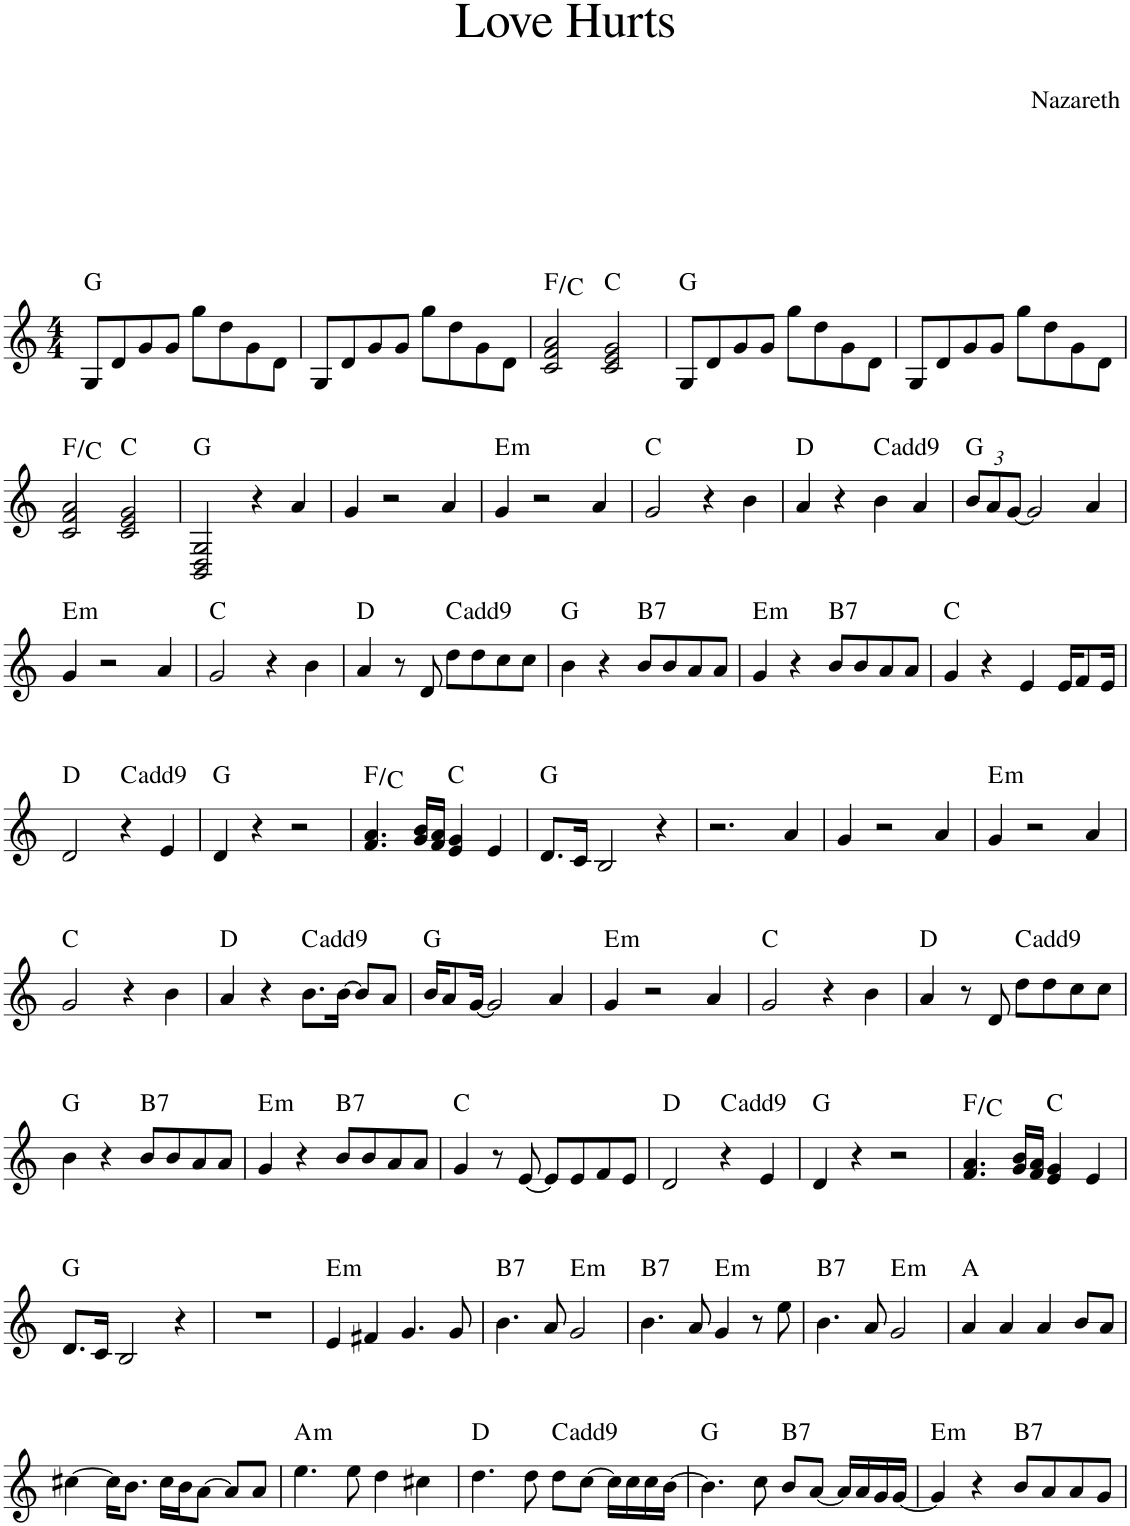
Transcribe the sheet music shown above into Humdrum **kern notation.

**kern	**harte
*part1	*part1
*staff1	*
*I"Piano	*
*I'Pno.	*
*clefG2	*
*k[]	*
*M4/4	*
=1	=1
8G/L	G:maj
8d/	.
8g/	.
8g/J	.
8gg\L	.
8dd\	.
8g\	.
8d\J	.
=2	=2
8G/L	.
8d/	.
8g/	.
8g/J	.
8gg\L	.
8dd\	.
8g\	.
8d\J	.
=3	=3
2c/ 2f/ 2a/	F:maj/5
2c/ 2e/ 2g/	C:maj
=4	=4
8G/L	G:maj
8d/	.
8g/	.
8g/J	.
8gg\L	.
8dd\	.
8g\	.
8d\J	.
=5	=5
8G/L	.
8d/	.
8g/	.
8g/J	.
8gg\L	.
8dd\	.
8g\	.
8d\J	.
!!LO:LB:g=z
=6	=6
2c/ 2f/ 2a/	F:maj/5
2c/ 2e/ 2g/	C:maj
=7	=7
2BB/ 2D/ 2G/	G:maj
4r	.
4a/	.
=8	=8
4g/	.
2r	.
4a/	.
=9	=9
!	!LO:H:kt=m
4g/	E:min
2r	.
4a/	.
=10	=10
2g/	C:maj
4r	.
4b\	.
=11	=11
4a/	D:maj
4r	.
4b\	C:maj(9)
4a/	.
=12	=12
*Xbrackettup	*
12b/L	G:maj
12a/	.
[12g/J	.
2g/]	.
4a/	.
!!LO:LB:g=z
=13	=13
!	!LO:H:kt=m
4g/	E:min
2r	.
4a/	.
=14	=14
2g/	C:maj
4r	.
4b\	.
=15	=15
4a/	D:maj
8r	.
8d/	.
8dd\L	C:maj(9)
8dd\	.
8cc\	.
8cc\J	.
=16	=16
4b\	G:maj
4r	.
!	!LO:H:kt=7
8b/L	B:7
8b/	.
8a/	.
8a/J	.
=17	=17
!	!LO:H:kt=m
4g/	E:min
4r	.
!	!LO:H:kt=7
8b/L	B:7
8b/	.
8a/	.
8a/J	.
=18	=18
4g/	C:maj
4r	.
4e/	.
16e/KL	.
8f/	.
16e/Jk	.
!!LO:LB:g=z
=19	=19
2d/	D:maj
4r	C:maj(9)
4e/	.
=20	=20
4d/	G:maj
4r	.
2r	.
=21	=21
4.f/ 4.a/	F:maj/5
16g/ 16b/LL	.
16f/ 16a/JJ	.
4e/ 4g/	C:maj
4e/	.
=22	=22
8.d/L	G:maj
16c/Jk	.
2B/	.
4r	.
=23	=23
2.r	.
4a/	.
=24	=24
4g/	.
2r	.
4a/	.
=25	=25
!	!LO:H:kt=m
4g/	E:min
2r	.
4a/	.
!!LO:LB:g=z
=26	=26
2g/	C:maj
4r	.
4b\	.
=27	=27
4a/	D:maj
4r	.
8.b\L	C:maj(9)
[16b\Jk	.
8b/L]	.
8a/J	.
=28	=28
16b/KL	G:maj
8a/	.
[16g/Jk	.
2g/]	.
4a/	.
=29	=29
!	!LO:H:kt=m
4g/	E:min
2r	.
4a/	.
=30	=30
2g/	C:maj
4r	.
4b\	.
=31	=31
4a/	D:maj
8r	.
8d/	.
8dd\L	C:maj(9)
8dd\	.
8cc\	.
8cc\J	.
!!LO:LB:g=z
=32	=32
4b\	G:maj
4r	.
!	!LO:H:kt=7
8b/L	B:7
8b/	.
8a/	.
8a/J	.
=33	=33
!	!LO:H:kt=m
4g/	E:min
4r	.
!	!LO:H:kt=7
8b/L	B:7
8b/	.
8a/	.
8a/J	.
=34	=34
4g/	C:maj
8r	.
[8e/	.
8e/L]	.
8e/	.
8f/	.
8e/J	.
=35	=35
2d/	D:maj
4r	C:maj(9)
4e/	.
=36	=36
4d/	G:maj
4r	.
2r	.
=37	=37
4.f/ 4.a/	F:maj/5
16g/ 16b/LL	.
16f/ 16a/JJ	.
4e/ 4g/	C:maj
4e/	.
!!LO:LB:g=z
=38	=38
8.d/L	G:maj
16c/Jk	.
2B/	.
4r	.
=39	=39
1r	.
=40	=40
!	!LO:H:kt=m
4e/	E:min
4f#X/	.
4.g/	.
8g/	.
=41	=41
!	!LO:H:kt=7
4.b\	B:7
8a/	.
!	!LO:H:kt=m
2g/	E:min
=42	=42
!	!LO:H:kt=7
4.b\	B:7
8a/	.
!	!LO:H:kt=m
4g/	E:min
8r	.
8ee\	.
=43	=43
!	!LO:H:kt=7
4.b\	B:7
8a/	.
!	!LO:H:kt=m
2g/	E:min
=44	=44
4a/	A:maj
4a/	.
4a/	.
8b/L	.
8a/J	.
!!LO:LB:g=z
=45	=45
[4cc#X\	.
16cc#\KL]	.
8.b\J	.
16cc#\LL	.
16b\J	.
[8a\J	.
8a/L]	.
8a/J	.
=46	=46
!	!LO:H:kt=m
4.ee\	A:min
8ee\	.
4dd\	.
4cc#X\	.
=47	=47
4.dd\	D:maj
8dd\	.
8dd\L	C:maj(9)
[8cc\J	.
16cc\LL]	.
16cc\	.
16cc\	.
[16b\JJ	.
=48	=48
4.b\]	G:maj
8cc\	.
!	!LO:H:kt=7
8b/L	B:7
[8a/J	.
16a/LL]	.
16a/	.
16g/	.
[16g/JJ	.
=49	=49
!	!LO:H:kt=m
4g/]	E:min
4r	.
!	!LO:H:kt=7
8b/L	B:7
8a/	.
8a/	.
8g/J	.
=	=
*-	*-
